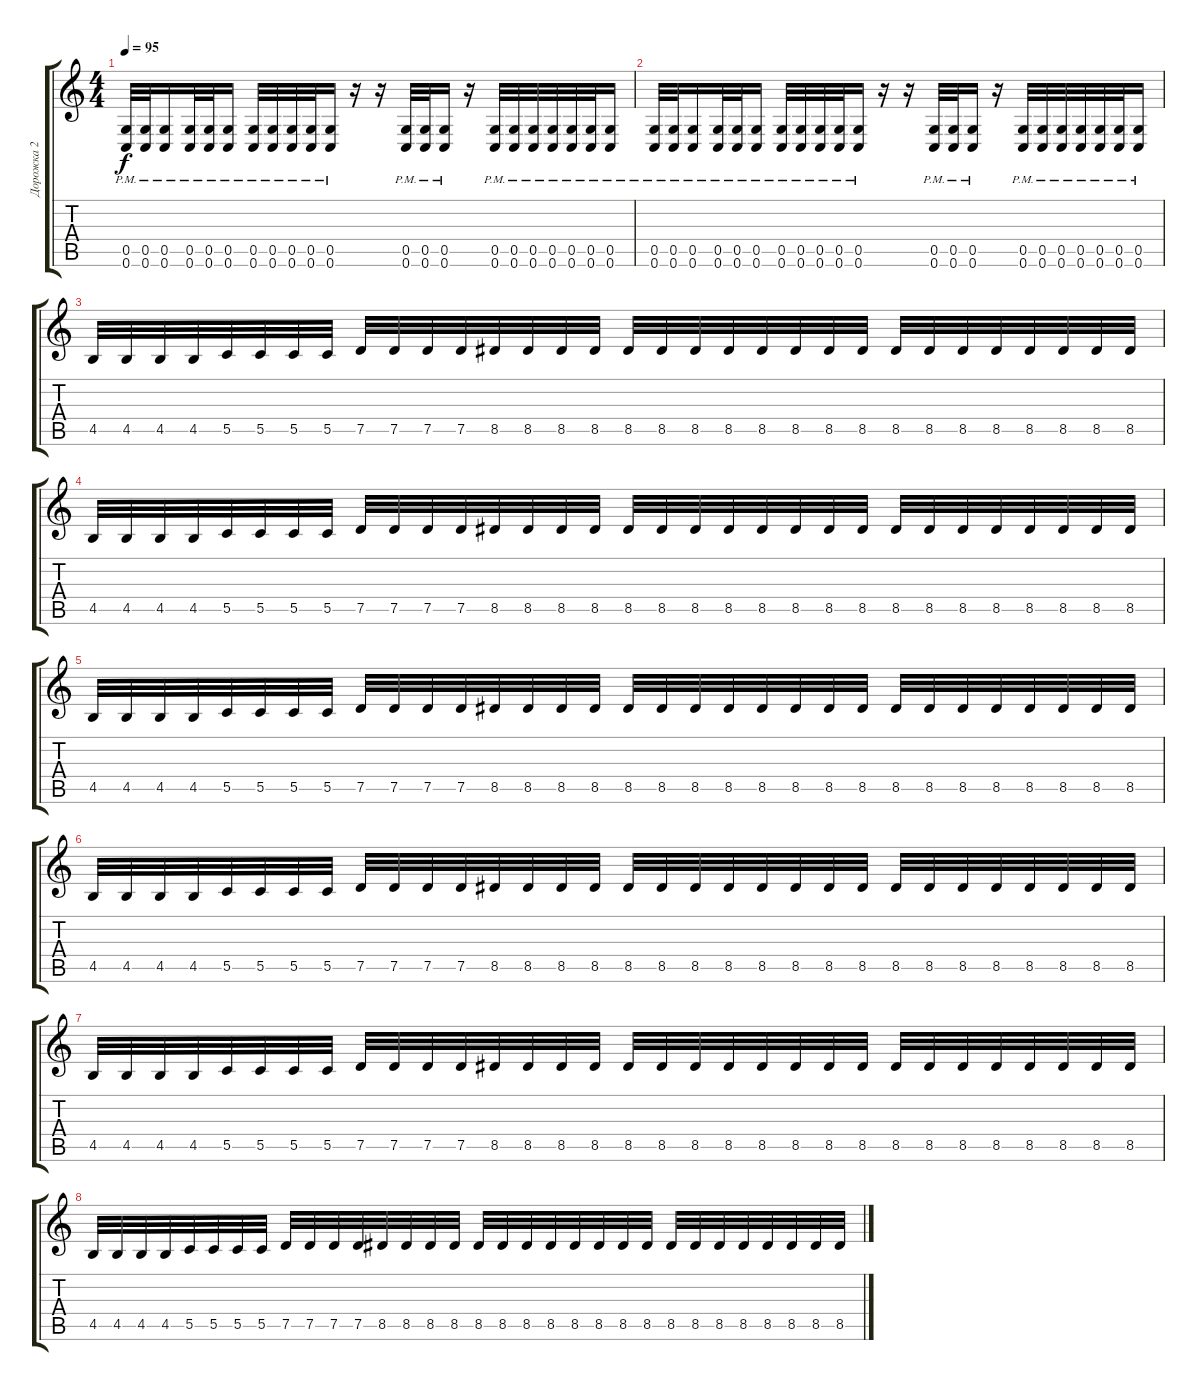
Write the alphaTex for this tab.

\track ("Дорожка 2" "Дорожка 2") {instrument distortionguitar}
\staff {score tabs}
\tuning (D4 A3 F3 C3 G2 C2) {hide}
\ts (4 4)
\tempo 95
\clef g2
\ks c
(0.5{pm} 0.6{pm}).32{dy f} (0.5{pm} 0.6{pm}).32 (0.5{pm} 0.6{pm}).16 (0.5{pm} 0.6{pm}).32 (0.5{pm} 0.6{pm}).32 (0.5{pm} 0.6{pm}).16 (0.5{pm} 0.6{pm}).32 (0.5{pm} 0.6{pm}).32 (0.5{pm} 0.6{pm}).32 (0.5{pm} 0.6{pm}).32 (0.5{pm} 0.6{pm}).16 r.16 r.16 (0.5{pm} 0.6{pm}).32 (0.5{pm} 0.6{pm}).32 (0.5{pm} 0.6{pm}).16 r.16 (0.5{pm} 0.6{pm}).32 (0.5{pm} 0.6{pm}).32 (0.5{pm} 0.6{pm}).32 (0.5{pm} 0.6{pm}).32 (0.5{pm} 0.6{pm}).32 (0.5{pm} 0.6{pm}).32 (0.5{pm} 0.6{pm}).16 |
(0.5{pm} 0.6{pm}).32 (0.5{pm} 0.6{pm}).32 (0.5{pm} 0.6{pm}).16 (0.5{pm} 0.6{pm}).32 (0.5{pm} 0.6{pm}).32 (0.5{pm} 0.6{pm}).16 (0.5{pm} 0.6{pm}).32 (0.5{pm} 0.6{pm}).32 (0.5{pm} 0.6{pm}).32 (0.5{pm} 0.6{pm}).32 (0.5{pm} 0.6{pm}).16 r.16 r.16 (0.5{pm} 0.6{pm}).32 (0.5{pm} 0.6{pm}).32 (0.5{pm} 0.6{pm}).16 r.16 (0.5{pm} 0.6{pm}).32 (0.5{pm} 0.6{pm}).32 (0.5{pm} 0.6{pm}).32 (0.5{pm} 0.6{pm}).32 (0.5{pm} 0.6{pm}).32 (0.5{pm} 0.6{pm}).32 (0.5{pm} 0.6{pm}).16 |
4.5.32{instrument overdrivenguitar} 4.5.32 4.5.32 4.5.32 5.5.32 5.5.32 5.5.32 5.5.32 7.5.32 7.5.32 7.5.32 7.5.32 8.5.32 8.5.32 8.5.32 8.5.32 8.5.32 8.5.32 8.5.32 8.5.32 8.5.32 8.5.32 8.5.32 8.5.32 8.5.32 8.5.32 8.5.32 8.5.32 8.5.32 8.5.32 8.5.32 8.5.32 |
4.5.32 4.5.32 4.5.32 4.5.32 5.5.32 5.5.32 5.5.32 5.5.32 7.5.32 7.5.32 7.5.32 7.5.32 8.5.32 8.5.32 8.5.32 8.5.32 8.5.32 8.5.32 8.5.32 8.5.32 8.5.32 8.5.32 8.5.32 8.5.32 8.5.32 8.5.32 8.5.32 8.5.32 8.5.32 8.5.32 8.5.32 8.5.32 |
4.5.32 4.5.32 4.5.32 4.5.32 5.5.32 5.5.32 5.5.32 5.5.32 7.5.32 7.5.32 7.5.32 7.5.32 8.5.32 8.5.32 8.5.32 8.5.32 8.5.32 8.5.32 8.5.32 8.5.32 8.5.32 8.5.32 8.5.32 8.5.32 8.5.32 8.5.32 8.5.32 8.5.32 8.5.32 8.5.32 8.5.32 8.5.32 |
4.5.32 4.5.32 4.5.32 4.5.32 5.5.32 5.5.32 5.5.32 5.5.32 7.5.32 7.5.32 7.5.32 7.5.32 8.5.32 8.5.32 8.5.32 8.5.32 8.5.32 8.5.32 8.5.32 8.5.32 8.5.32 8.5.32 8.5.32 8.5.32 8.5.32 8.5.32 8.5.32 8.5.32 8.5.32 8.5.32 8.5.32 8.5.32 |
4.5.32 4.5.32 4.5.32 4.5.32 5.5.32 5.5.32 5.5.32 5.5.32 7.5.32 7.5.32 7.5.32 7.5.32 8.5.32 8.5.32 8.5.32 8.5.32 8.5.32 8.5.32 8.5.32 8.5.32 8.5.32 8.5.32 8.5.32 8.5.32 8.5.32 8.5.32 8.5.32 8.5.32 8.5.32 8.5.32 8.5.32 8.5.32 |
4.5.32 4.5.32 4.5.32 4.5.32 5.5.32 5.5.32 5.5.32 5.5.32 7.5.32 7.5.32 7.5.32 7.5.32 8.5.32 8.5.32 8.5.32 8.5.32 8.5.32 8.5.32 8.5.32 8.5.32 8.5.32 8.5.32 8.5.32 8.5.32 8.5.32 8.5.32 8.5.32 8.5.32 8.5.32 8.5.32 8.5.32 8.5.32
